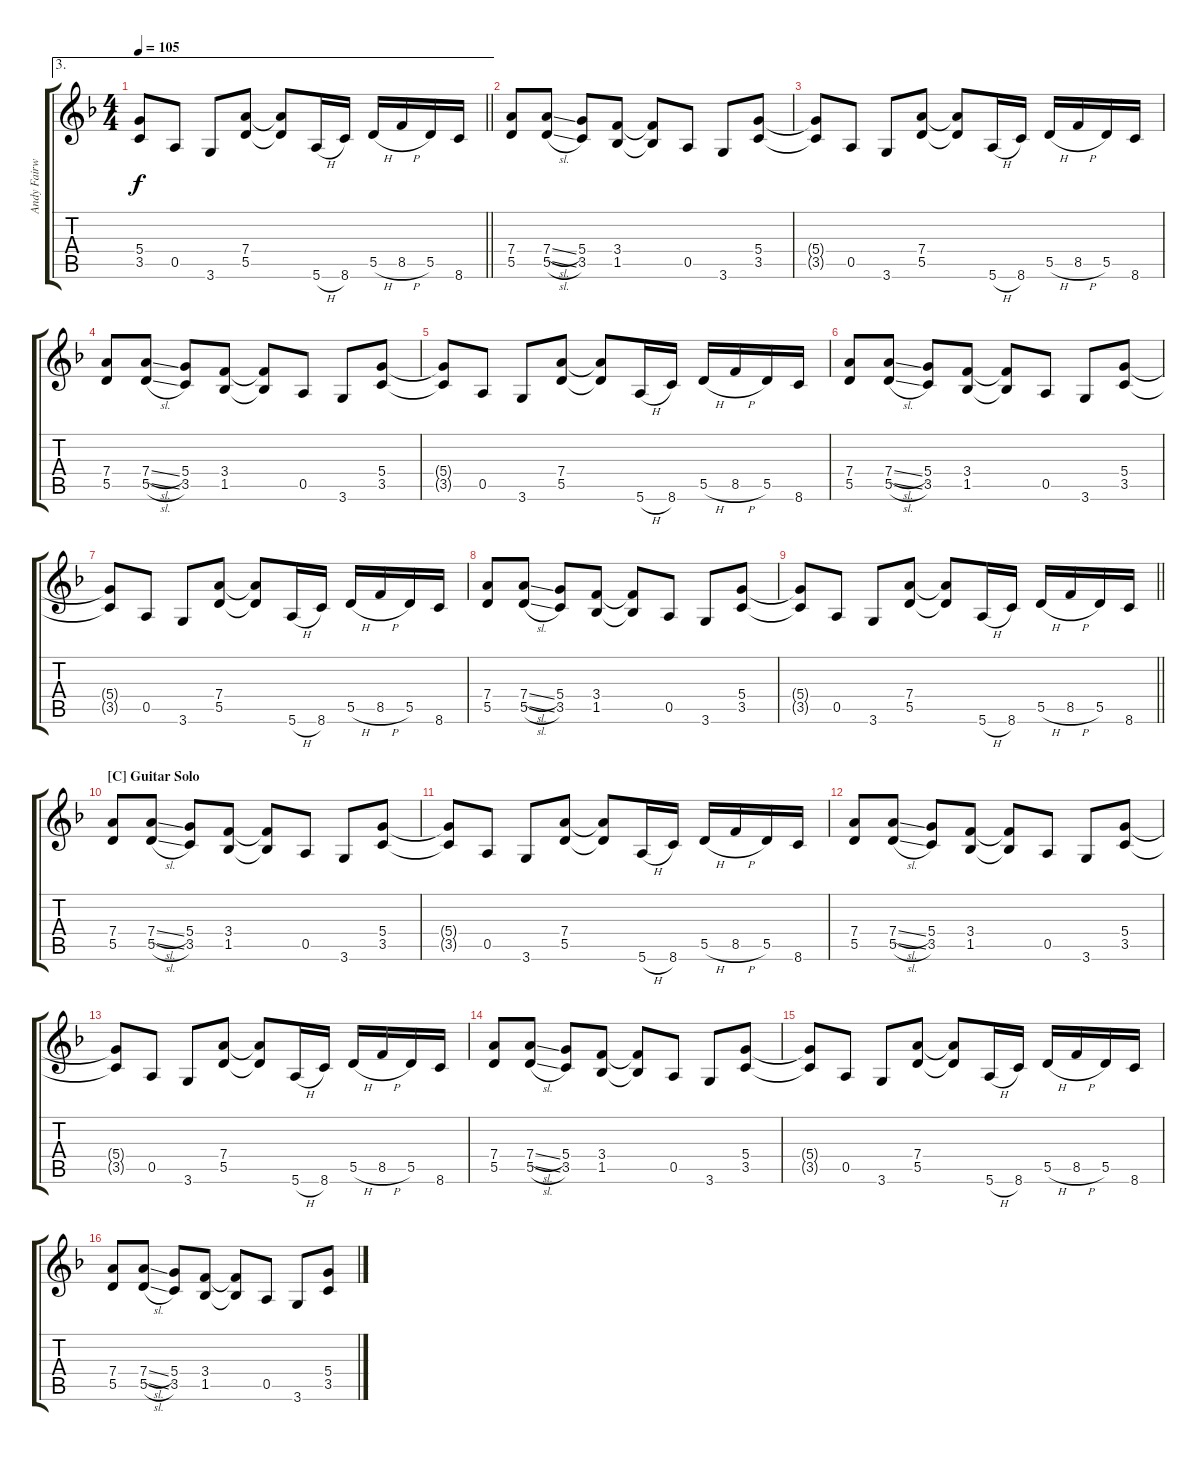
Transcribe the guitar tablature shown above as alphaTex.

\track ("Andy Fairweather Low Guitar II" "Andy Fairw") {instrument distortionguitar}
\staff {score tabs}
\tuning (E4 B3 G3 D3 A2 E2) {hide}
\ae 3
\ts (4 4)
\tempo 105
\clef g2
\barLineRight lightlight
\ks f
(5.4{t} 3.5{t}).8{dy f} 0.5.8 3.6.8 (7.4 5.5).8 (7.4{t} 5.5{t}).8 5.6{h}.16 8.6.16 5.5{h}.16 8.5{h}.16 5.5.16 8.6.16 |
(7.4 5.5).8 (7.4{sl} 5.5{sl}).8 (5.4 3.5).8 (3.4 1.5).8 (3.4{t} 1.5{t}).8 0.5.8 3.6.8 (5.4 3.5).8 |
(5.4{t} 3.5{t}).8 0.5.8 3.6.8 (7.4 5.5).8 (7.4{t} 5.5{t}).8 5.6{h}.16 8.6.16 5.5{h}.16 8.5{h}.16 5.5.16 8.6.16 |
(7.4 5.5).8 (7.4{sl} 5.5{sl}).8 (5.4 3.5).8 (3.4 1.5).8 (3.4{t} 1.5{t}).8 0.5.8 3.6.8 (5.4 3.5).8 |
(5.4{t} 3.5{t}).8 0.5.8 3.6.8 (7.4 5.5).8 (7.4{t} 5.5{t}).8 5.6{h}.16 8.6.16 5.5{h}.16 8.5{h}.16 5.5.16 8.6.16 |
(7.4 5.5).8 (7.4{sl} 5.5{sl}).8 (5.4 3.5).8 (3.4 1.5).8 (3.4{t} 1.5{t}).8 0.5.8 3.6.8 (5.4 3.5).8 |
(5.4{t} 3.5{t}).8 0.5.8 3.6.8 (7.4 5.5).8 (7.4{t} 5.5{t}).8 5.6{h}.16 8.6.16 5.5{h}.16 8.5{h}.16 5.5.16 8.6.16 |
(7.4 5.5).8 (7.4{sl} 5.5{sl}).8 (5.4 3.5).8 (3.4 1.5).8 (3.4{t} 1.5{t}).8 0.5.8 3.6.8 (5.4 3.5).8 |
\barLineRight lightlight
(5.4{t} 3.5{t}).8 0.5.8 3.6.8 (7.4 5.5).8 (7.4{t} 5.5{t}).8 5.6{h}.16 8.6.16 5.5{h}.16 8.5{h}.16 5.5.16 8.6.16 |
\section ("" "[C] Guitar Solo")
(7.4 5.5).8 (7.4{sl} 5.5{sl}).8 (5.4 3.5).8 (3.4 1.5).8 (3.4{t} 1.5{t}).8 0.5.8 3.6.8 (5.4 3.5).8 |
(5.4{t} 3.5{t}).8 0.5.8 3.6.8 (7.4 5.5).8 (7.4{t} 5.5{t}).8 5.6{h}.16 8.6.16 5.5{h}.16 8.5{h}.16 5.5.16 8.6.16 |
(7.4 5.5).8 (7.4{sl} 5.5{sl}).8 (5.4 3.5).8 (3.4 1.5).8 (3.4{t} 1.5{t}).8 0.5.8 3.6.8 (5.4 3.5).8 |
(5.4{t} 3.5{t}).8 0.5.8 3.6.8 (7.4 5.5).8 (7.4{t} 5.5{t}).8 5.6{h}.16 8.6.16 5.5{h}.16 8.5{h}.16 5.5.16 8.6.16 |
(7.4 5.5).8 (7.4{sl} 5.5{sl}).8 (5.4 3.5).8 (3.4 1.5).8 (3.4{t} 1.5{t}).8 0.5.8 3.6.8 (5.4 3.5).8 |
(5.4{t} 3.5{t}).8 0.5.8 3.6.8 (7.4 5.5).8 (7.4{t} 5.5{t}).8 5.6{h}.16 8.6.16 5.5{h}.16 8.5{h}.16 5.5.16 8.6.16 |
(7.4 5.5).8 (7.4{sl} 5.5{sl}).8 (5.4 3.5).8 (3.4 1.5).8 (3.4{t} 1.5{t}).8 0.5.8 3.6.8 (5.4 3.5).8
